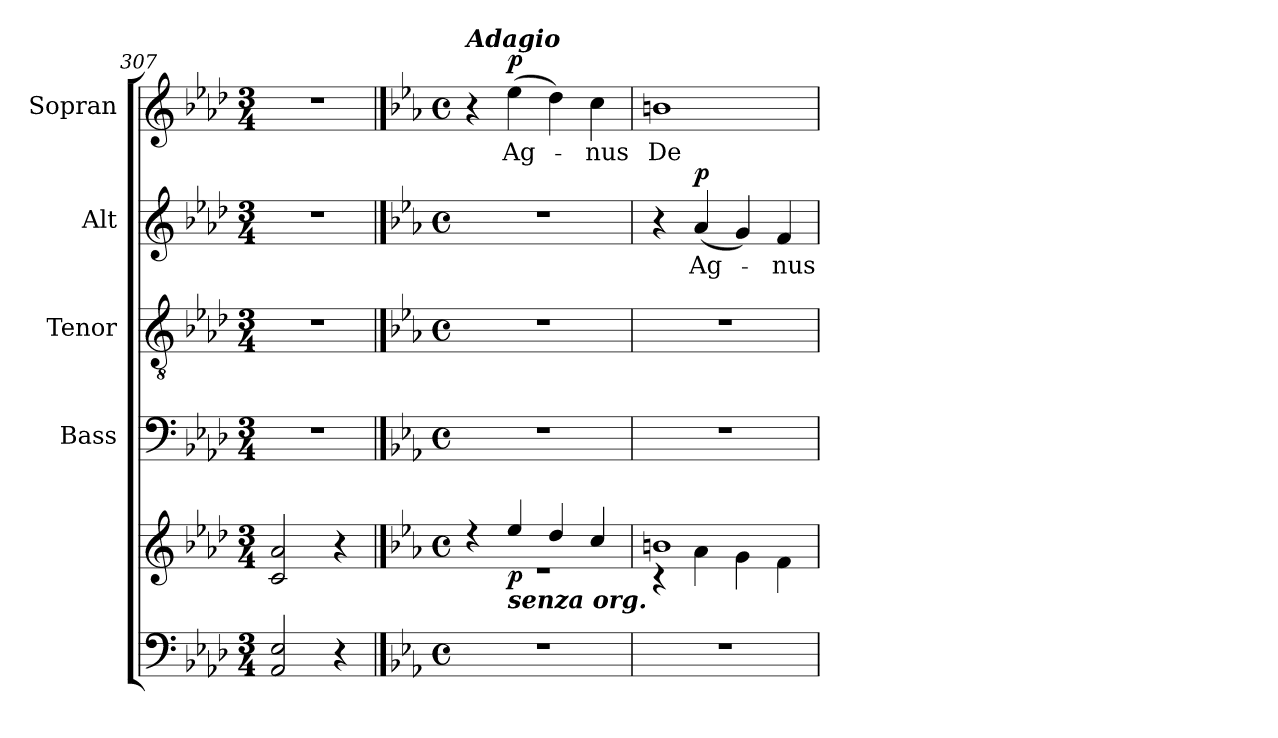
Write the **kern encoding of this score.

**kern	**kern	**dynam	**kern	**kern	**kern	**text	**dynam	**kern	**text	**dynam
*part5	*part5	*part5	*part4	*part3	*part2	*part2	*part2	*part1	*part1	*part1
*staff6	*staff5	*staff5/6	*staff4	*staff3	*staff2	*staff2	*staff2	*staff1	*staff1	*staff1
*	*	*	*I"Bass	*I"Tenor	*I"Alt	*	*	*I"Sopran	*	*
*	*	*	*I'B.	*I'T.	*I'A.	*	*	*I'S.	*	*
*clefF4	*clefG2	*	*clefF4	*clefGv2	*clefG2	*	*	*clefG2	*	*
*k[b-e-a-d-]	*k[b-e-a-d-]	*	*k[b-e-a-d-]	*k[b-e-a-d-]	*k[b-e-a-d-]	*	*	*k[b-e-a-d-]	*	*
*A-:	*A-:	*	*A-:	*A-:	*A-:	*	*	*A-:	*	*
*M3/4	*M3/4	*	*M3/4	*M3/4	*M3/4	*	*	*M3/4	*	*
=307	=307	=307	=307	=307	=307	=307	=307	=307	=307	=307
2AA-/ 2E-/	2c/ 2a-/	.	2.r	2.r	2.r	.	.	2.r	.	.
4r	4r	.	.	.	.	.	.	.	.	.
!!LO:LB:g=z
==308	==308	==308	==308	==308	==308	==308	==308	==308	==308	==308
*k[b-e-a-]	*k[b-e-a-]	*	*k[b-e-a-]	*k[b-e-a-]	*k[b-e-a-]	*	*	*k[b-e-a-]	*	*
*E-:	*E-:	*	*E-:	*E-:	*E-:	*	*	*E-:	*	*
*M4/4	*M4/4	*	*M4/4	*M4/4	*M4/4	*	*	*M4/4	*	*
*met(c)	*met(c)	*	*met(c)	*met(c)	*met(c)	*	*	*met(c)	*	*
*	*^	*	*	*	*	*	*	*	*	*
!	!	!	!	!	!	!	!	!	!LO:TX:a:Bi:t=Adagio	!	!
1r	4rdd	1re	.	1r	1r	1r	.	.	4r	.	.
!	!LO:TX:b:Bi:t=senza org.	!	!	!	!	!	!	!	!	!	!
!	!	!	!LO:DY:b	!	!	!	!	!	!	!LO:LY:b	!LO:DY:a
.	4ee-/	.	p	.	.	.	.	.	(>4ee-\	Ag-	p
.	4dd/	.	.	.	.	.	.	.	4dd\)	.	.
!	!	!	!	!	!	!	!	!	!	!LO:LY:b	!
.	4cc/	.	.	.	.	.	.	.	4cc\	-nus	.
=309	=309	=309	=309	=309	=309	=309	=309	=309	=309	=309	=309
!	!	!	!	!	!	!	!	!	!	!LO:LY:b	!
1r	1bn	4rc	.	1r	1r	4r	.	.	1bn	De-	.
!	!	!	!	!	!	!	!LO:LY:b	!LO:DY:a	!	!	!
.	.	4a-\	.	.	.	(<4a-/	Ag-	p	.	.	.
.	.	4g\	.	.	.	4g/)	.	.	.	.	.
!	!	!	!	!	!	!	!LO:LY:b	!	!	!	!
.	.	4f\	.	.	.	4f/	-nus	.	.	.	.
*	*v	*v	*	*	*	*	*	*	*	*	*
=	=	=	=	=	=	=	=	=	=	=
*-	*-	*-	*-	*-	*-	*-	*-	*-	*-	*-
